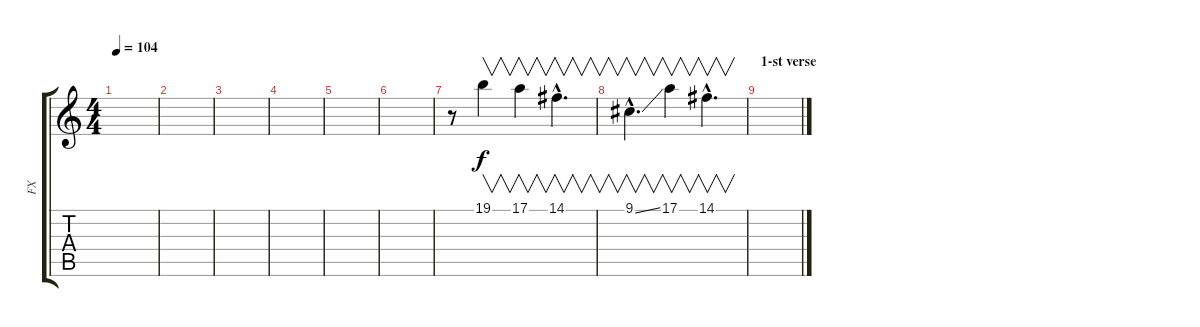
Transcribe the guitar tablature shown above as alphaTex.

\track ("FX" "FX") {instrument lead1square}
\staff {score tabs}
\tuning (E4 B3 G3 D3 A2 E2) {hide}
\ts (4 4)
\tempo 104
\clef g2
\ks c
|
|
|
|
|
|
r.8 19.1.4{v} 17.1.4{v} 14.1{hac}.4{v d} |
9.1{ss hac}.4{v d} 17.1.4{v} 14.1{hac}.4{v d} |
\section ("" "1-st verse")
